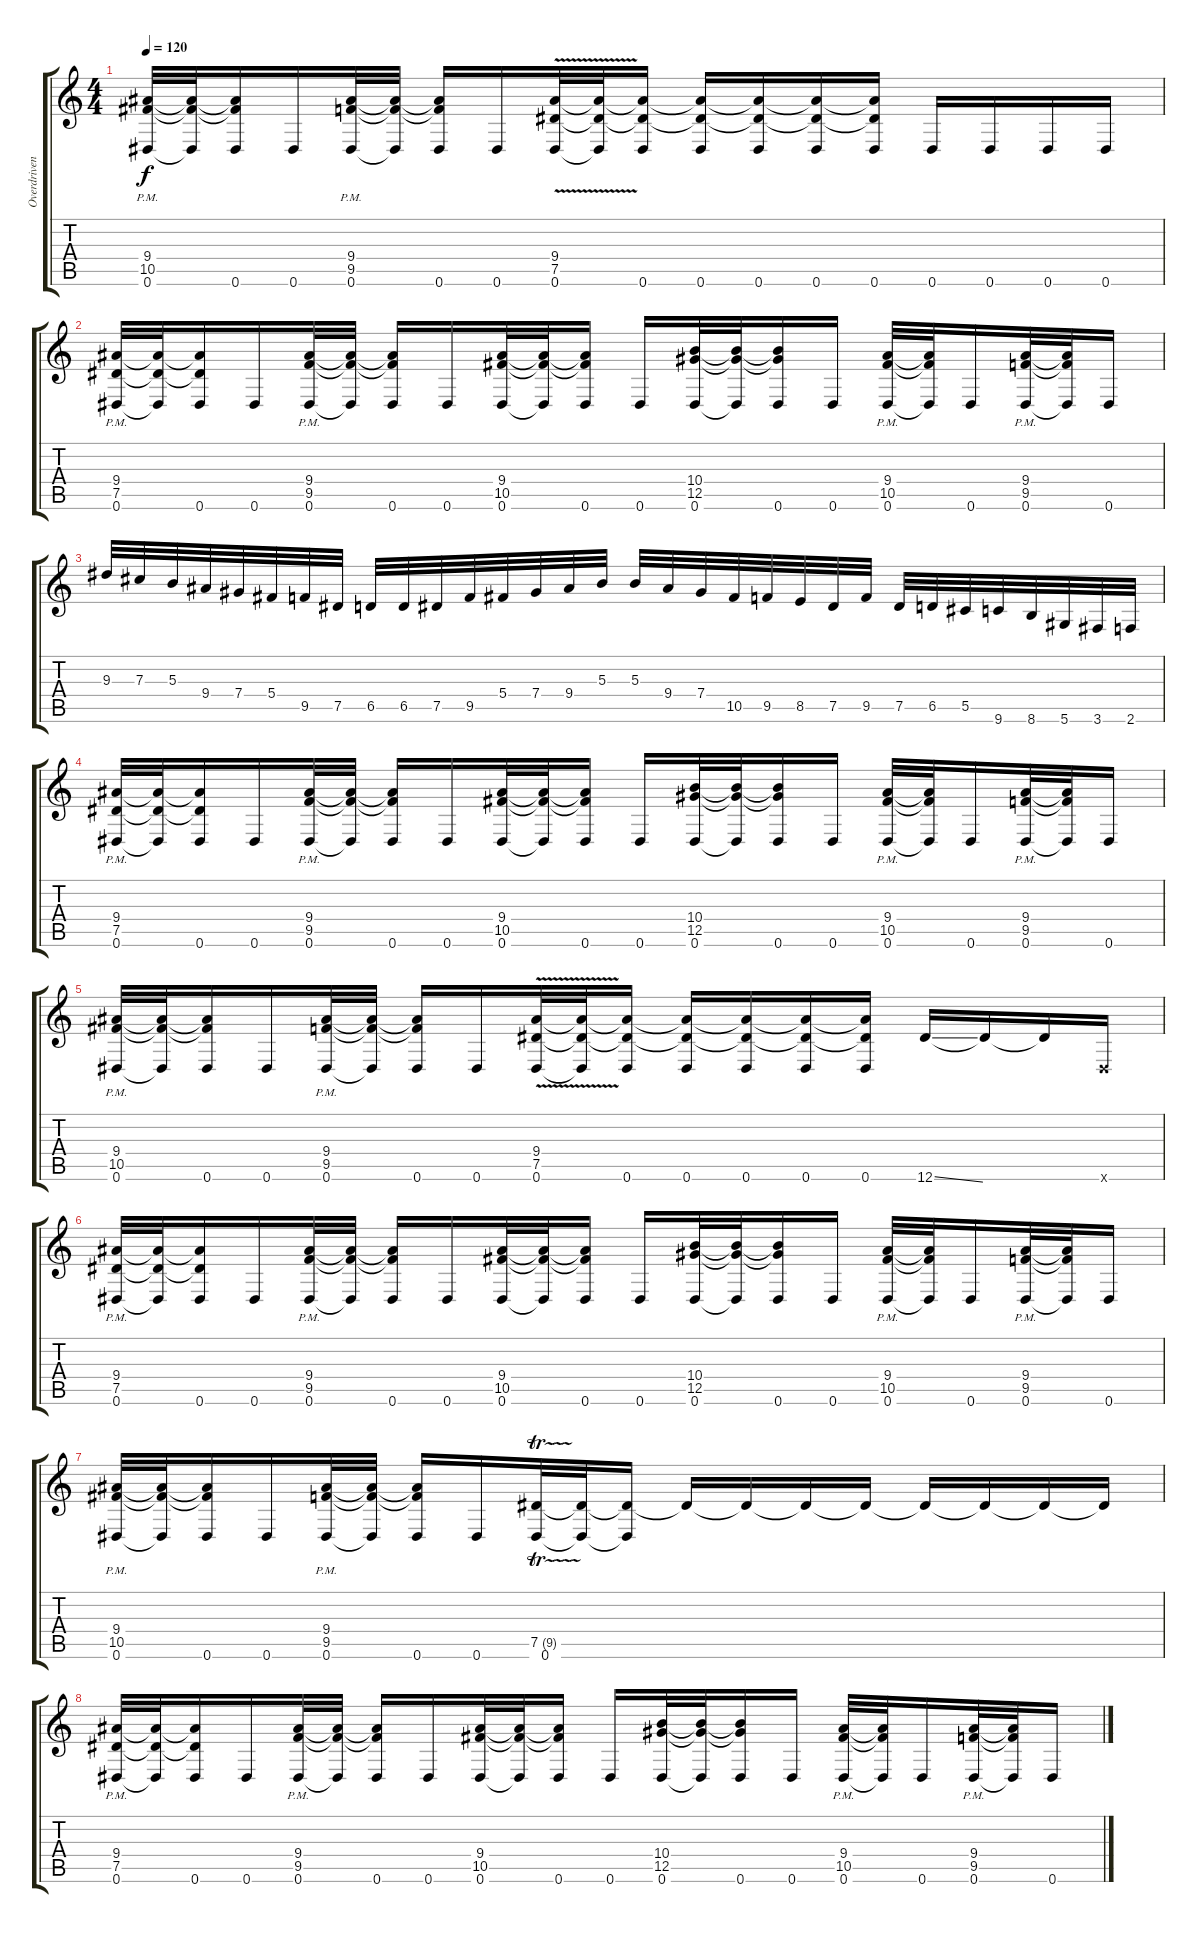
\track ("Overdriven Guitar2 (Solo)" "Overdriven") {instrument overdrivenguitar}
\staff {score tabs}
\tuning (Eb4 Bb3 Gb3 Db3 Ab2 Eb2) {hide}
\ts (4 4)
\tempo 120
\clef g2
\ks c
(9.4{pm} 10.5{pm} 0.6{pm}).32{dy f volume 13} (9.4{t} 10.5{t} 0.6{t}).32 (9.4{t} 10.5{t} 0.6).16 0.6.16 (9.4{pm} 9.5{pm} 0.6{pm}).32 (9.4{t} 9.5{t} 0.6{t}).32 (9.4{t} 9.5{t} 0.6).16 0.6.16 (9.4{v} 7.5{v} 0.6{v}).32 (9.4{t} 7.5{t} 0.6{t}).32 (9.4{t} 7.5{t} 0.6).16 (9.4{t} 7.5{t} 0.6).16 (9.4{t} 7.5{t} 0.6).16 (9.4{t} 7.5{t} 0.6).16 (9.4{t} 7.5{t} 0.6).16 0.6.16 0.6.16 0.6.16 0.6.16 |
(9.4{pm} 7.5{pm} 0.6{pm}).32{volume 13} (9.4{t} 7.5{t} 0.6{t}).32 (9.4{t} 7.5{t} 0.6).16 0.6.16 (9.4{pm} 9.5{pm} 0.6{pm}).32 (9.4{t} 9.5{t} 0.6{t}).32 (9.4{t} 9.5{t} 0.6).16 0.6.16 (9.4 10.5 0.6).32 (9.4{t} 10.5{t} 0.6{t}).32 (9.4{t} 10.5{t} 0.6).16 0.6.16 (10.4 12.5 0.6).32 (10.4{t} 12.5{t} 0.6{t}).32 (10.4{t} 12.5{t} 0.6).16 0.6.16 (9.4{pm} 10.5{pm} 0.6{pm}).32 (9.4{t} 10.5{t} 0.6{t}).32 0.6.16 (9.4{pm} 9.5{pm} 0.6{pm}).32 (9.4{t} 9.5{t} 0.6{t}).32 0.6.16 |
9.3.32{volume 13} 7.3.32 5.3.32 9.4.32 7.4.32 5.4.32 9.5.32 7.5.32 6.5.32 6.5.32 7.5.32 9.5.32 5.4.32 7.4.32 9.4.32 5.3.32 5.3.32 9.4.32 7.4.32 10.5.32 9.5.32 8.5.32 7.5.32 9.5.32 7.5.32 6.5.32 5.5.32 9.6.32 8.6.32 5.6.32 3.6.32 2.6.32 |
(9.4{pm} 7.5{pm} 0.6{pm}).32{volume 13} (9.4{t} 7.5{t} 0.6{t}).32 (9.4{t} 7.5{t} 0.6).16 0.6.16 (9.4{pm} 9.5{pm} 0.6{pm}).32 (9.4{t} 9.5{t} 0.6{t}).32 (9.4{t} 9.5{t} 0.6).16 0.6.16 (9.4 10.5 0.6).32 (9.4{t} 10.5{t} 0.6{t}).32 (9.4{t} 10.5{t} 0.6).16 0.6.16 (10.4 12.5 0.6).32 (10.4{t} 12.5{t} 0.6{t}).32 (10.4{t} 12.5{t} 0.6).16 0.6.16 (9.4{pm} 10.5{pm} 0.6{pm}).32 (9.4{t} 10.5{t} 0.6{t}).32 0.6.16 (9.4{pm} 9.5{pm} 0.6{pm}).32 (9.4{t} 9.5{t} 0.6{t}).32 0.6.16 |
(9.4{pm} 10.5{pm} 0.6{pm}).32{volume 13} (9.4{t} 10.5{t} 0.6{t}).32 (9.4{t} 10.5{t} 0.6).16 0.6.16 (9.4{pm} 9.5{pm} 0.6{pm}).32 (9.4{t} 9.5{t} 0.6{t}).32 (9.4{t} 9.5{t} 0.6).16 0.6.16 (9.4{v} 7.5{v} 0.6{v}).32 (9.4{t} 7.5{t} 0.6{t}).32 (9.4{t} 7.5{t} 0.6).16 (9.4{t} 7.5{t} 0.6).16 (9.4{t} 7.5{t} 0.6).16 (9.4{t} 7.5{t} 0.6).16 (9.4{t} 7.5{t} 0.6).16 12.6{ss}.16 12.6{t}.16 12.6{t}.16 0.6{x}.16 |
(9.4{pm} 7.5{pm} 0.6{pm}).32{volume 13} (9.4{t} 7.5{t} 0.6{t}).32 (9.4{t} 7.5{t} 0.6).16 0.6.16 (9.4{pm} 9.5{pm} 0.6{pm}).32 (9.4{t} 9.5{t} 0.6{t}).32 (9.4{t} 9.5{t} 0.6).16 0.6.16 (9.4 10.5 0.6).32 (9.4{t} 10.5{t} 0.6{t}).32 (9.4{t} 10.5{t} 0.6).16 0.6.16 (10.4 12.5 0.6).32 (10.4{t} 12.5{t} 0.6{t}).32 (10.4{t} 12.5{t} 0.6).16 0.6.16 (9.4{pm} 10.5{pm} 0.6{pm}).32 (9.4{t} 10.5{t} 0.6{t}).32 0.6.16 (9.4{pm} 9.5{pm} 0.6{pm}).32 (9.4{t} 9.5{t} 0.6{t}).32 0.6.16 |
(9.4{pm} 10.5{pm} 0.6{pm}).32{volume 13} (9.4{t} 10.5{t} 0.6{t}).32 (9.4{t} 10.5{t} 0.6).16 0.6.16 (9.4{pm} 9.5{pm} 0.6{pm}).32 (9.4{t} 9.5{t} 0.6{t}).32 (9.4{t} 9.5{t} 0.6).16 0.6.16 (7.5{tr (9 32)} 0.6).32 (7.5{t} 0.6{t}).32 (7.5{t} 0.6{t}).16 7.5{t}.16 7.5{t}.16 7.5{t}.16 7.5{t}.16 7.5{t}.16 7.5{t}.16 7.5{t}.16 7.5{t}.16 |
(9.4{pm} 7.5{pm} 0.6{pm}).32{volume 13} (9.4{t} 7.5{t} 0.6{t}).32 (9.4{t} 7.5{t} 0.6).16 0.6.16 (9.4{pm} 9.5{pm} 0.6{pm}).32 (9.4{t} 9.5{t} 0.6{t}).32 (9.4{t} 9.5{t} 0.6).16 0.6.16 (9.4 10.5 0.6).32 (9.4{t} 10.5{t} 0.6{t}).32 (9.4{t} 10.5{t} 0.6).16 0.6.16 (10.4 12.5 0.6).32 (10.4{t} 12.5{t} 0.6{t}).32 (10.4{t} 12.5{t} 0.6).16 0.6.16 (9.4{pm} 10.5{pm} 0.6{pm}).32 (9.4{t} 10.5{t} 0.6{t}).32 0.6.16 (9.4{pm} 9.5{pm} 0.6{pm}).32 (9.4{t} 9.5{t} 0.6{t}).32 0.6.16
